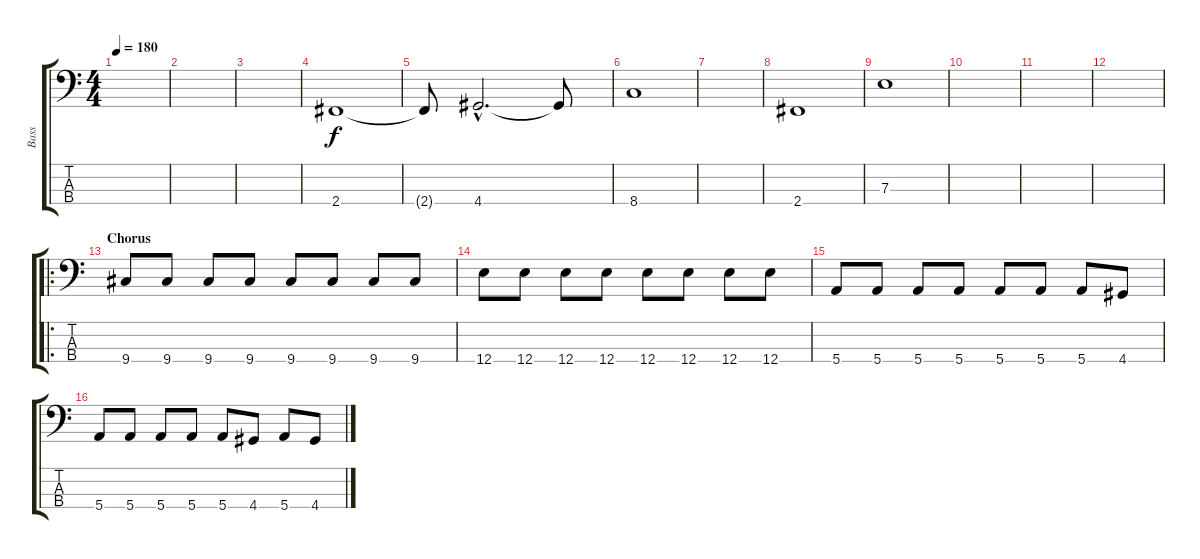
\track ("Bass" "Bass") {instrument electricbassfinger}
\staff {score tabs}
\tuning (G2 D2 A1 E1) {hide}
\ts (4 4)
\tempo 180
\clef f4
\ks c
|
|
|
2.4.1 |
2.4{t}.8 4.4{hac}.2{d} 4.4{t}.8 |
8.4.1 |
|
2.4.1 |
7.3.1 |
|
|
|
\ro
\section ("" "Chorus")
9.4.8 9.4.8 9.4.8 9.4.8 9.4.8 9.4.8 9.4.8 9.4.8 |
12.4.8 12.4.8 12.4.8 12.4.8 12.4.8 12.4.8 12.4.8 12.4.8 |
5.4.8 5.4.8 5.4.8 5.4.8 5.4.8 5.4.8 5.4.8 4.4.8 |
5.4.8 5.4.8 5.4.8 5.4.8 5.4.8 4.4.8 5.4.8 4.4.8
